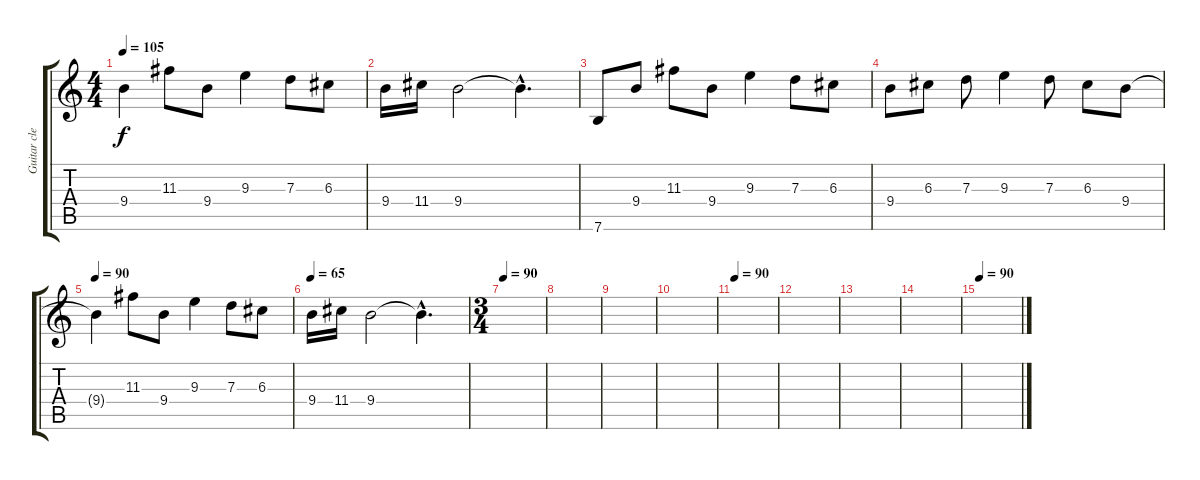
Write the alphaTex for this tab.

\track ("Guitar clean" "Guitar cle") {instrument electricguitarjazz}
\staff {score tabs}
\tuning (E4 B3 G3 D3 A2 E2) {hide}
\ts (4 4)
\tempo 105
\clef g2
\ks c
9.4{t}.4{dy f} 11.3.8 9.4.8 9.3.4 7.3.8 6.3.8 |
9.4.16 11.4.16 9.4.2 9.4{hac t}.4{d} |
7.6.8 9.4.8 11.3.8 9.4.8 9.3.4 7.3.8 6.3.8 |
9.4.8 6.3.8 7.3.8 9.3.4 7.3.8 6.3.8 9.4.8 |
\tempo 90
9.4{t}.4 11.3.8 9.4.8 9.3.4 7.3.8 6.3.8 |
\tempo 65
9.4.16 11.4.16 9.4.2 9.4{hac t}.4{d} |
\ts (3 4)
\tempo 90
|
|
|
|
\tempo 90
|
|
|
|
\tempo 90
